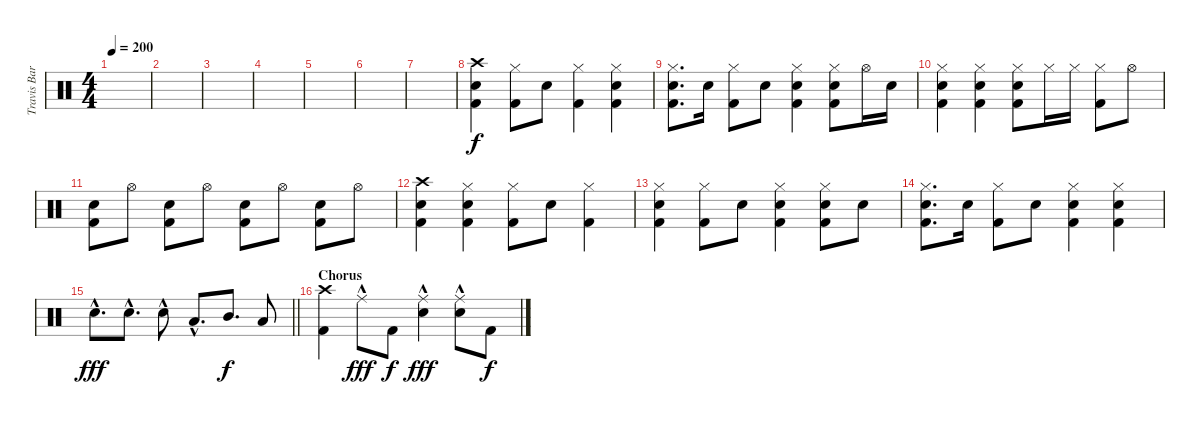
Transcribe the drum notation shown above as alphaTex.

\track ("Travis Barker (drums)" "Travis Bar") {instrument percussion}
\staff {score}
\articulation defaults
\ts (4 4)
\tempo 200
\clef neutral
\ks c
|
|
|
|
|
|
|
("Crash high (hit)" "Electric Snare (hit)" "Kick (hit) 2").4 ("Hi-Hat (closed)" "Kick (hit) 2").8 "Electric Snare (hit)".8 ("Hi-Hat (closed)" "Kick (hit) 2").4 ("Hi-Hat (closed)" "Electric Snare (hit)" "Kick (hit) 2").4 |
("Hi-Hat (closed)" "Electric Snare (hit)" "Kick (hit) 2").8{d} "Electric Snare (hit)".16 ("Hi-Hat (closed)" "Kick (hit) 2").8 "Electric Snare (hit)".8 ("Hi-Hat (closed)" "Electric Snare (hit)" "Kick (hit) 2").4 ("Hi-Hat (closed)" "Electric Snare (hit)" "Kick (hit) 2").8 "Hi-Hat (open)".16 "Electric Snare (hit)".16 |
("Hi-Hat (closed)" "Electric Snare (hit)" "Kick (hit) 2").4 ("Hi-Hat (closed)" "Electric Snare (hit)" "Kick (hit) 2").4 ("Hi-Hat (closed)" "Electric Snare (hit)" "Kick (hit) 2").8 "Hi-Hat (closed)".16 "Hi-Hat (closed)".16 ("Hi-Hat (closed)" "Kick (hit) 2").8 "Hi-Hat (open)".8 |
("Electric Snare (hit)" "Kick (hit) 2").8 "Hi-Hat (open)".8 ("Electric Snare (hit)" "Kick (hit) 2").8 "Hi-Hat (open)".8 ("Electric Snare (hit)" "Kick (hit) 2").8 "Hi-Hat (open)".8 ("Electric Snare (hit)" "Kick (hit) 2").8 "Hi-Hat (open)".8 |
("Crash high (hit)" "Electric Snare (hit)" "Kick (hit) 2").4 ("Hi-Hat (closed)" "Electric Snare (hit)" "Kick (hit) 2").4 ("Hi-Hat (closed)" "Kick (hit) 2").8 "Electric Snare (hit)".8 ("Hi-Hat (closed)" "Kick (hit) 2").4 |
("Electric Snare (hit)" "Hi-Hat (closed)" "Kick (hit) 2").4 ("Hi-Hat (closed)" "Kick (hit) 2").8 "Electric Snare (hit)".8 ("Kick (hit) 2" "Electric Snare (hit)" "Hi-Hat (closed)").4 ("Hi-Hat (closed)" "Electric Snare (hit)" "Kick (hit) 2").8 "Electric Snare (hit)".8 |
("Kick (hit) 2" "Electric Snare (hit)" "Hi-Hat (closed)").8{d} "Electric Snare (hit)".16 ("Hi-Hat (closed)" "Kick (hit) 2").8 "Electric Snare (hit)".8 ("Hi-Hat (closed)" "Electric Snare (hit)" "Kick (hit) 2").4 ("Hi-Hat (closed)" "Electric Snare (hit)" "Kick (hit) 2").4 |
\barLineRight lightlight "Electric Snare (hit)"{hac}.8{d dy fff} "Electric Snare (hit)"{hac}.8{d} "Electric Snare (hit)"{hac}.8 "Low Tom (hit)"{hac}.8{d} "Mid Tom (hit)".8{d dy f} "Low Tom (hit)".8
|
\section ("" "Chorus")
("Crash high (hit)" "Kick (hit) 2").4{volume 14} "Ride (middle)"{hac}.8{dy fff} "Kick (hit) 2".8{dy f} ("Ride (middle)"{hac} "Electric Snare (hit)").4{dy fff} ("Ride (middle)"{hac} "Electric Snare (hit)").8 "Kick (hit) 2".8{dy f}
